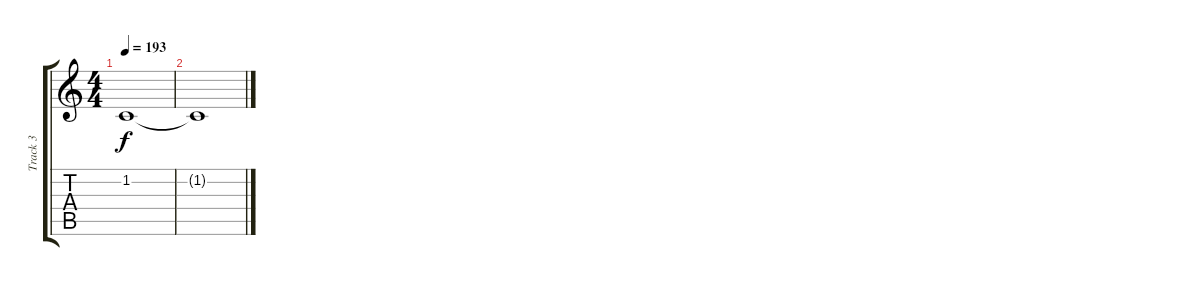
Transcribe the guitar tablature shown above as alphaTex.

\track ("Track 3" "Track 3") {instrument piccolo}
\staff {score tabs}
\tuning (E4 B3 G3 D3 A2 E2) {hide}
\ts (4 4)
\tempo 193
\clef g2
\ks c
1.2{t}.1{dy f} |
1.2{t}.1
